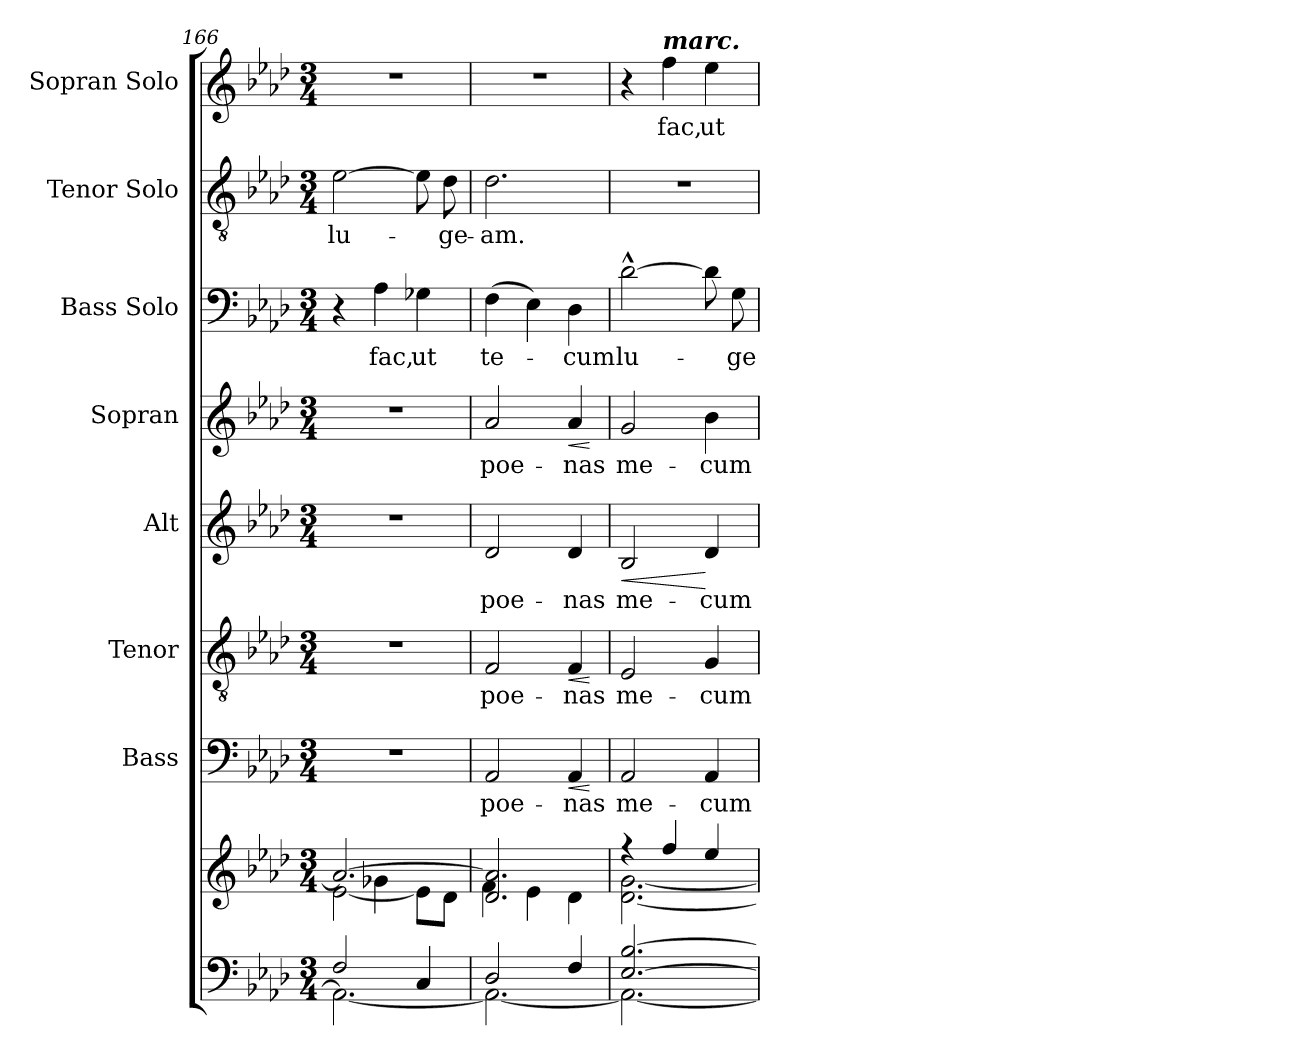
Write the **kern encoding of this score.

**kern	**kern	**kern	**text	**dynam	**kern	**text	**dynam	**kern	**text	**dynam	**kern	**text	**dynam	**kern	**text	**kern	**text	**kern	**text
*part8	*part8	*part7	*part7	*part7	*part6	*part6	*part6	*part5	*part5	*part5	*part4	*part4	*part4	*part3	*part3	*part2	*part2	*part1	*part1
*staff9	*staff8	*staff7	*staff7	*staff7	*staff6	*staff6	*staff6	*staff5	*staff5	*staff5	*staff4	*staff4	*staff4	*staff3	*staff3	*staff2	*staff2	*staff1	*staff1
*	*	*I"Bass	*	*	*I"Tenor	*	*	*I"Alt	*	*	*I"Sopran	*	*	*I"Bass Solo	*	*I"Tenor Solo	*	*I"Sopran Solo	*
*	*	*I'B.	*	*	*I'T.	*	*	*I'A.	*	*	*I'S.	*	*	*I'B. Solo	*	*I'T. Solo	*	*I'S. Solo	*
*clefF4	*clefG2	*clefF4	*	*	*clefGv2	*	*	*clefG2	*	*	*clefG2	*	*	*clefF4	*	*clefGv2	*	*clefG2	*
*k[b-e-a-d-]	*k[b-e-a-d-]	*k[b-e-a-d-]	*	*	*k[b-e-a-d-]	*	*	*k[b-e-a-d-]	*	*	*k[b-e-a-d-]	*	*	*k[b-e-a-d-]	*	*k[b-e-a-d-]	*	*k[b-e-a-d-]	*
*A-:	*A-:	*A-:	*	*	*A-:	*	*	*A-:	*	*	*A-:	*	*	*A-:	*	*A-:	*	*A-:	*
*M3/4	*M3/4	*M3/4	*	*	*M3/4	*	*	*M3/4	*	*	*M3/4	*	*	*M3/4	*	*M3/4	*	*M3/4	*
=166	=166	=166	=166	=166	=166	=166	=166	=166	=166	=166	=166	=166	=166	=166	=166	=166	=166	=166	=166
*^	*^	*	*	*	*	*	*	*	*	*	*	*	*	*	*	*	*	*	*
*	*	*	*^	*	*	*	*	*	*	*	*	*	*	*	*	*	*	*	*	*	*
!	!	!	!	!	!	!	!	!	!	!	!	!	!	!	!	!	!	!	!	!LO:LY:b	!	!
2F/	2.AA-\_	2.a-/_	[<2e-\	4ryy	2.r	.	.	2.r	.	.	2.r	.	.	2.r	.	.	4r	.	[2e-\	lu-	2.r	.
!	!	!	!	!	!	!	!	!	!	!	!	!	!	!	!	!	!	!LO:LY:b	!	!	!	!
.	.	.	.	4g-X\	.	.	.	.	.	.	.	.	.	.	.	.	4A-\	fac,	.	.	.	.
!	!	!	!	!	!	!	!	!	!	!	!	!	!	!	!	!	!	!LO:LY:b	!	!	!	!
4C/	.	.	8e-\L]	4ryy	.	.	.	.	.	.	.	.	.	.	.	.	4G-X\	ut	8e-\]	.	.	.
!	!	!	!	!	!	!	!	!	!	!	!	!	!	!	!	!	!	!	!	!LO:LY:b	!	!
.	.	.	8d-\J	.	.	.	.	.	.	.	.	.	.	.	.	.	.	.	8d-\	-ge-	.	.
*	*	*	*v	*v	*	*	*	*	*	*	*	*	*	*	*	*	*	*	*	*	*	*
=167	=167	=167	=167	=167	=167	=167	=167	=167	=167	=167	=167	=167	=167	=167	=167	=167	=167	=167	=167	=167	=167
!	!	!	!	!	!LO:LY:b	!	!	!LO:LY:b	!	!	!LO:LY:b	!	!	!LO:LY:b	!	!	!LO:LY:b	!	!LO:LY:b	!	!
2D-/	2.AA-\_	2.d-/ 2.a-/]	4f\	2AA-/	poe-	.	2F/	poe-	.	2d-/	poe-	.	2a-/	poe-	.	(>4F\	te-	2.d-\	-am.	2.r	.
.	.	.	4e-\	.	.	.	.	.	.	.	.	.	.	.	.	4E-\)	.	.	.	.	.
!	!	!	!	!	!LO:LY:b	!LO:HP:b	!	!LO:LY:b	!LO:HP:b	!	!LO:LY:b	!	!	!LO:LY:b	!LO:HP:b	!	!LO:LY:b	!	!	!	!
4F/	.	.	4d-\	4AA-/	-nas	<	4F/	-nas	<	4d-/	-nas	.	4a-/	-nas	<	4D-\	-cum	.	.	.	.
*v	*v	*	*	*	*	*	*	*	*	*	*	*	*	*	*	*	*	*	*	*	*
*	*v	*v	*	*	*	*	*	*	*	*	*	*	*	*	*	*	*	*	*	*
.	.	.	.	[	.	.	[	.	.	.	.	.	[	.	.	.	.	.	.
=168	=168	=168	=168	=168	=168	=168	=168	=168	=168	=168	=168	=168	=168	=168	=168	=168	=168	=168	=168
*^	*^	*	*	*	*	*	*	*	*	*	*	*	*	*	*	*	*	*	*
!	!	!	!	!	!LO:LY:b	!	!	!LO:LY:b	!	!	!LO:LY:b	!LO:HP:b	!	!LO:LY:b	!	!	!LO:LY:b	!	!	!	!
[>2.E-/ [>2.B-/	2.AA-\_	4rff	[<2.d-\ [<2.g\	2AA-/	me-	.	2E-/	me-	.	2B-/	me-	<	2g/	me-	.	[2d-^^>\	lu-	2.r	.	4r	.
!	!	!	!	!	!	!	!	!	!	!	!	!	!	!	!	!	!	!	!	!LO:TX:a:Bi:t=marc.	!
!	!	!	!	!	!	!	!	!	!	!	!	!	!	!	!	!	!	!	!	!	!LO:LY:b
.	.	4ff/	.	.	.	.	.	.	.	.	.	.	.	.	.	.	.	.	.	4ff\	fac,
!	!	!	!	!	!LO:LY:b	!	!	!LO:LY:b	!	!	!LO:LY:b	!	!	!LO:LY:b	!	!	!	!	!	!	!LO:LY:b
.	.	4ee-/	.	4AA-/	-cum	.	4G/	-cum	.	4d-/	-cum	[	4b-\	-cum	.	8d-\]	.	.	.	4ee-\	ut
!	!	!	!	!	!	!	!	!	!	!	!	!	!	!	!	!	!LO:LY:b	!	!	!	!
.	.	.	.	.	.	.	.	.	.	.	.	.	.	.	.	8G\	-ge-	.	.	.	.
*v	*v	*	*	*	*	*	*	*	*	*	*	*	*	*	*	*	*	*	*	*	*
*	*v	*v	*	*	*	*	*	*	*	*	*	*	*	*	*	*	*	*	*	*
=	=	=	=	=	=	=	=	=	=	=	=	=	=	=	=	=	=	=	=
*-	*-	*-	*-	*-	*-	*-	*-	*-	*-	*-	*-	*-	*-	*-	*-	*-	*-	*-	*-
